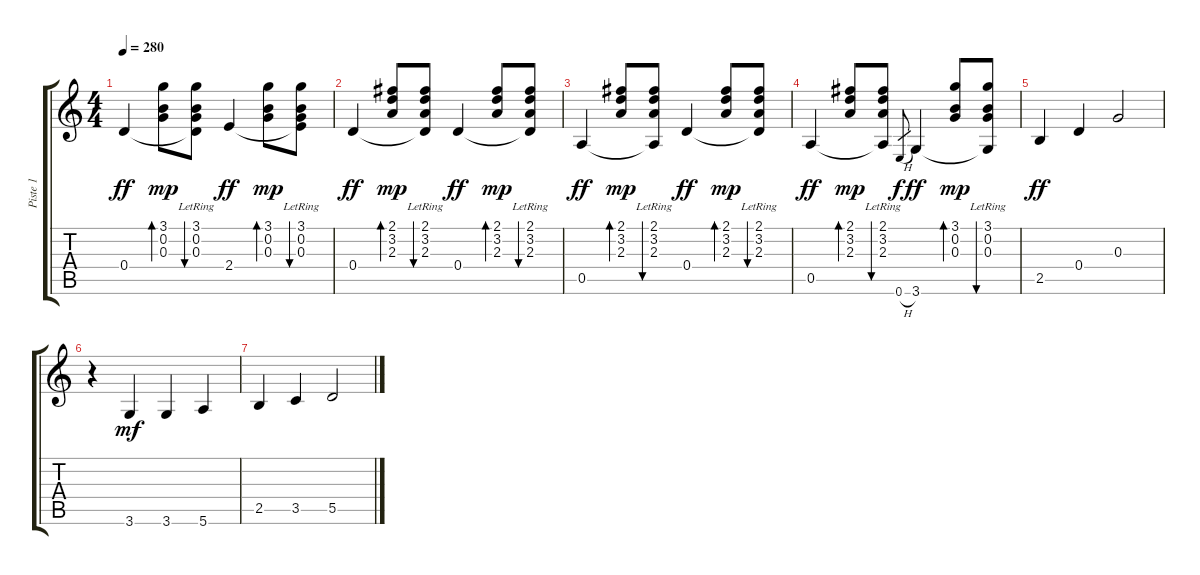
\track ("Piste 1" "Piste 1") {instrument acousticguitarsteel}
\staff {score tabs}
\tuning (E4 B3 G3 D3 A2 E2) {hide}
\ts (4 4)
\tempo 280
\clef g2
\ks c
0.4.4{dy ff} (3.1 0.2 0.3).8{bd 60 dy mp} (3.1{lr} 0.2{lr} 0.3{lr} 0.4{t}).8{bu 60} 2.4.4{dy ff} (3.1 0.2 0.3).8{bd 60 dy mp} (3.1{lr} 0.2{lr} 0.3{lr} 2.4{t}).8{bu 60} |
0.4.4{dy ff} (2.1 3.2 2.3).8{bd 60 dy mp} (2.1{lr} 3.2{lr} 2.3{lr} 0.4{t}).8{bu 60} 0.4.4{dy ff} (2.1 3.2 2.3).8{bd 60 dy mp} (2.1{lr} 3.2{lr} 2.3{lr} 0.4{t}).8{bu 60} |
0.5.4{dy ff} (2.1 3.2 2.3).8{bd 60 dy mp} (2.1{lr} 3.2{lr} 2.3{lr} 0.5{t}).8{bu 60} 0.4.4{dy ff} (2.1 3.2 2.3).8{bd 60 dy mp} (2.1{lr} 3.2{lr} 2.3{lr} 0.4{t}).8{bu 60} |
0.5.4{dy ff} (2.1 3.2 2.3).8{bd 60 dy mp} (2.1 3.2{lr} 2.3{lr} 0.5{t}).8{bu 60} 0.6{h}.8{gr dy f} 3.6.4{dy ff} (3.1 0.2 0.3).8{bd 60 dy mp} (3.1{lr} 0.2{lr} 0.3{lr} 3.6{t}).8{bu 60} |
2.5.4{dy ff} 0.4.4 0.3.2 |
r.4 3.6.4{dy mf} 3.6.4 5.6.4 |
2.5.4 3.5.4 5.5.2
